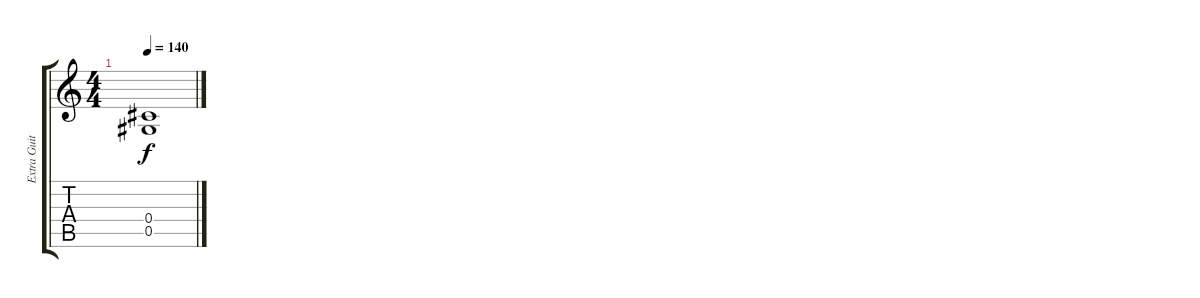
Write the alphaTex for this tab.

\track ("Extra Guitar" "Extra Guit") {instrument overdrivenguitar}
\staff {score tabs}
\tuning (Eb4 Bb3 Gb3 Db3 Ab2 Db2) {hide}
\ts (4 4)
\tempo 140
\clef g2
\ks c
(0.4{t} 0.5{t}).1{dy f}
